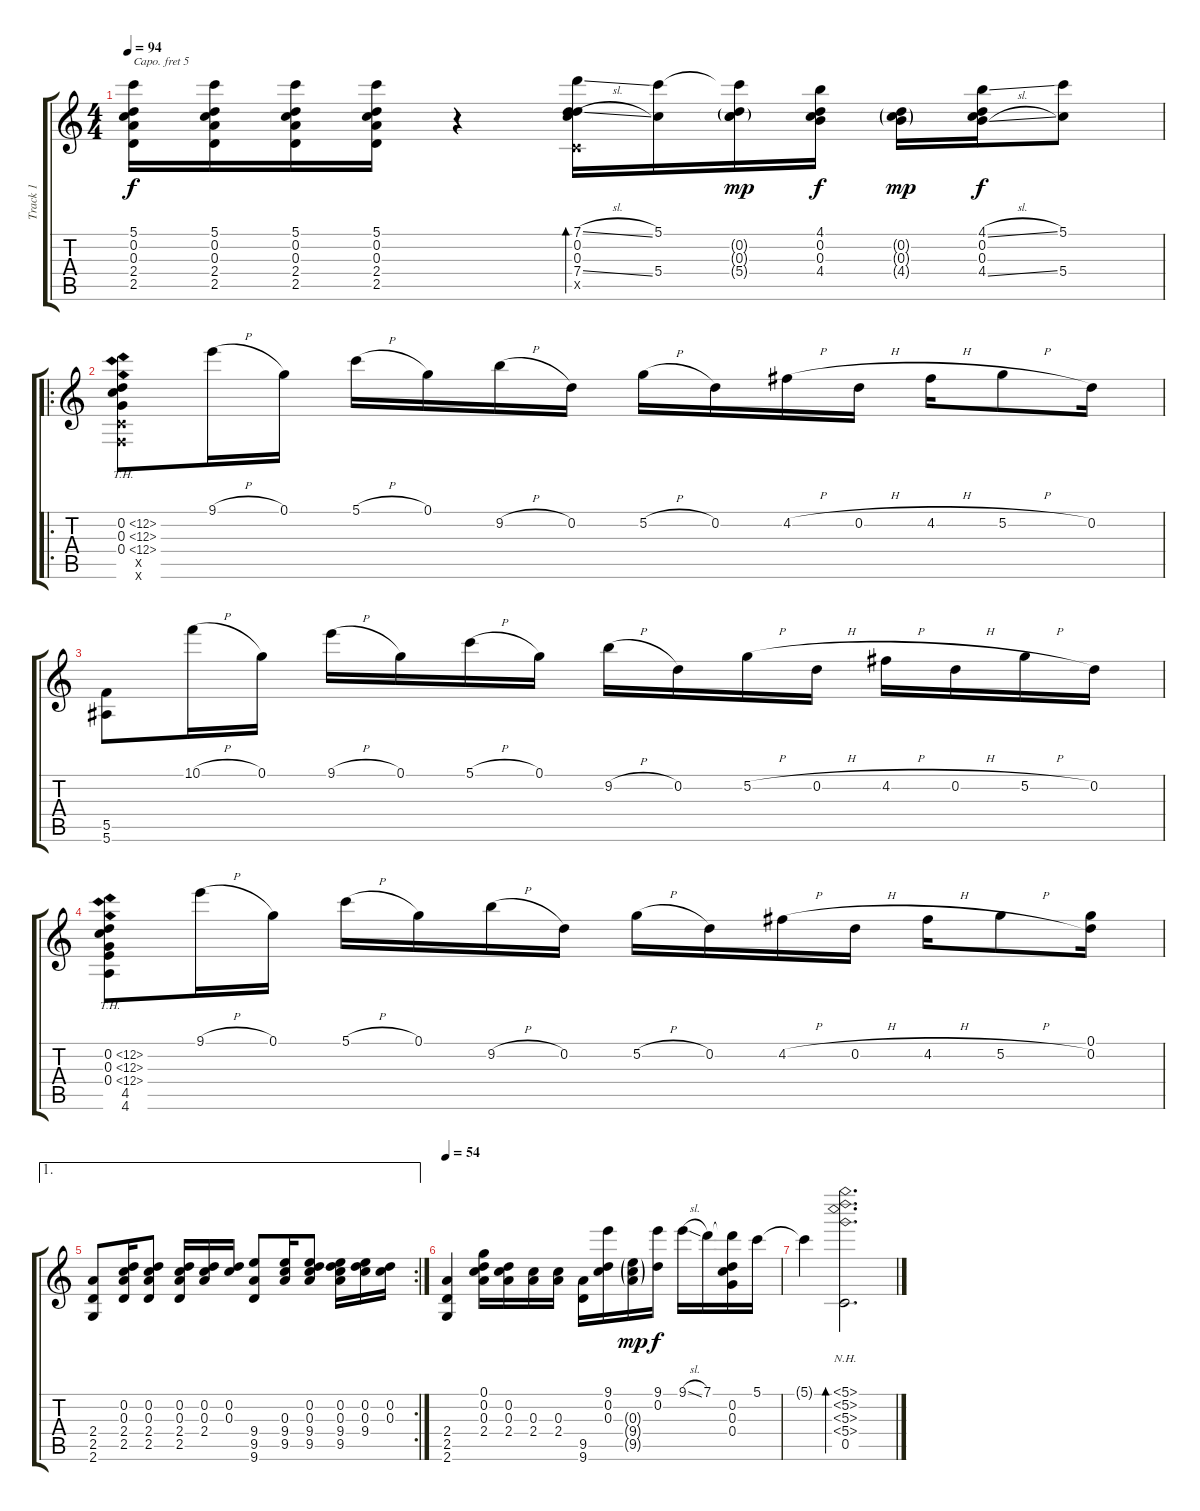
\track ("Track 1" "Track 1") {instrument acousticguitarsteel}
\staff {score tabs}
\capo 5
\tuning (D4 A3 G3 D3 G2 C2) {hide}
\ts (4 4)
\tempo 94
\clef g2
\ks c
(5.1 0.2 0.3 2.4 2.5).16{dy f} (5.1 0.2 0.3 2.4 2.5).16 (5.1 0.2 0.3 2.4 2.5).16 (5.1 0.2 0.3 2.4 2.5).16 r.4 (7.1{sl} 0.2 0.3 7.4{sl} 0.5{x}).16{bd 120} (5.1 5.4).16 (5.1{t} 0.2{g} 0.3{g} 5.4{g}).16{dy mp} (4.1 0.2 0.3 4.4).16{dy f} (0.2{g} 0.3{g} 4.4{g}).16{dy mp} (4.1{sl} 0.2 0.3 4.4{sl}).16{dy f} (5.1 5.4).8 |
\ro
(0.2{th 12} 0.3{th 12} 0.4{th 12} 0.5{x} 0.6{x}).8 9.1{h}.16 0.1.16 5.1{h}.16 0.1.16 9.2{h}.16 0.2.16 5.2{h}.16 0.2.16 4.2{h}.16 0.2{h}.16 4.2{h}.16 5.2{h}.8 0.2.16 |
(5.5 5.6).8 10.1{h}.16 0.1.16 9.1{h}.16 0.1.16 5.1{h}.16 0.1.16 9.2{h}.16 0.2.16 5.2{h}.16 0.2{h}.16 4.2{h}.16 0.2{h}.16 5.2{h}.16 0.2.16 |
(0.2{th 12} 0.3{th 12} 0.4{th 12} 4.5 4.6).8 9.1{h}.16 0.1.16 5.1{h}.16 0.1.16 9.2{h}.16 0.2.16 5.2{h}.16 0.2.16 4.2{h}.16 0.2{h}.16 4.2{h}.16 5.2{h}.8 (0.1 0.2).16 |
\ae 1
\rc 2
(2.4 2.5 2.6).8 (0.2 0.3 2.4 2.5).16 (0.2 0.3 2.4 2.5).8 (0.2 0.3 2.4 2.5).16 (0.2 0.3 2.4).16 (0.2 0.3).16 (9.4 9.5 9.6).8 (0.3 9.4 9.5).16 (0.2 0.3 9.4 9.5).8 (0.2 0.3 9.4 9.5).16 (0.2 0.3 9.4).16 (0.2 0.3).16 |
\tempo 54
(2.4 2.5 2.6).4 (0.1 0.2 0.3 2.4).16 (0.2 0.3 2.4).16 (0.3 2.4).16 (0.3 2.4).16 (9.5 9.6).16 (9.1 0.2 0.3).16 (0.3{g} 9.4{g} 9.5{g}).16{dy mp} (9.1 0.2).16{dy f} 9.1{sl}.16 7.1.16 (7.1{t} 0.2 0.3 0.4).16 5.1.16 |
5.1{t}.4 (5.1{nh} 5.2{nh} 5.3{nh} 5.4{nh} 0.5).2{d bd 240}
